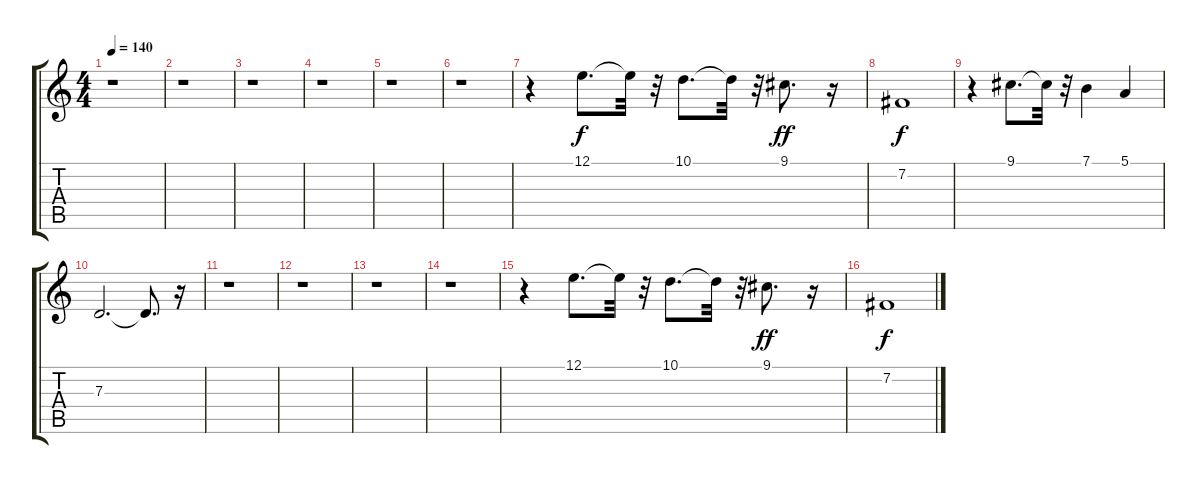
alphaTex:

\track "" {instrument fx5brightness}
\staff {score tabs}
\tuning (E4 B3 G3 D3 A2 E2) {hide}
\ts (4 4)
\tempo 140
\clef g2
\ks c
r.1{dy f} |
r.1 |
r.1 |
r.1 |
r.1 |
r.1 |
r.4 12.1.8{d} 12.1{t}.32 r.32 10.1.8{d} 10.1{t}.32 r.32 9.1.8{d dy ff} r.16 |
7.2.1{dy f} |
r.4 9.1.8{d} 9.1{t}.32 r.32 7.1.4 5.1.4 |
7.3.2{d} 7.3{t}.8{d} r.16 |
r.1 |
r.1 |
r.1 |
r.1 |
r.4 12.1.8{d} 12.1{t}.32 r.32 10.1.8{d} 10.1{t}.32 r.32 9.1.8{d dy ff} r.16 |
7.2.1{dy f}
